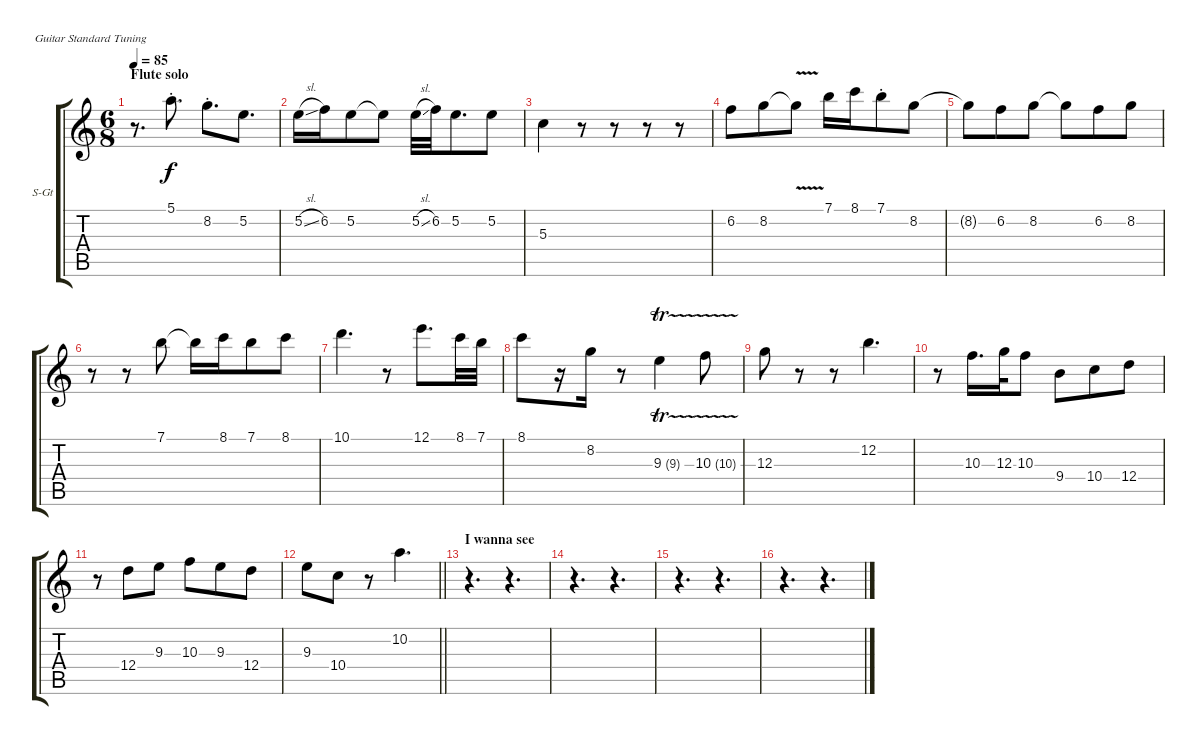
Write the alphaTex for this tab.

\bracketExtendMode groupsimilarinstruments
\firstSystemTrackNameOrientation horizontal
\otherSystemsTrackNameOrientation horizontal
\track ("Flute" "S-Gt") {instrument recorder}
\staff {score tabs}
\tuning (E4 B3 G3 D3 A2 E2)
\displaytranspose 12
\ts (6 8)
\section ("" "Flute solo")
\tempo 85
\clef g2
\ks c
r.8{d dy f} 5.1{st}.8{d} 8.2{st}.8{d} 5.2.8{d} |
5.2{sl}.16 6.2.16 5.2.8 5.2{t}.8 5.2{sl}.32 6.2.32 5.2.8{d} 5.2.8 |
5.3.4 r.8 r.8 r.8 r.8 |
6.2.8 8.2.8 8.2{v t}.8 7.1.16 8.1.16 7.1{st}.8 8.2.8 |
8.2{t}.8 6.2.8 8.2.8 8.2{t}.8 6.2.8 8.2.8 |
r.8 r.8 7.1.8 7.1{t}.16 8.1.16 7.1.8 8.1.8 |
10.1.4{d} r.8 12.1.8{d} 8.1.32 7.1.32 |
8.1.8 r.16 8.2.16 r.8 9.3{tr (9 16)}.4 10.3{tr (10 16)}.8 |
12.3.8 r.8 r.8 12.2.4{d} |
r.8 10.3.16{d} 12.3.32 10.3.8 9.4.8 10.4.8 12.4.8 |
r.8 12.4.8 9.3.8 10.3.8 9.3.8 12.4.8 |
\barLineRight lightlight
9.3.8 10.4.8 r.8 10.2.4{d} |
\section ("" "I wanna see")
r.4{d} r.4{d} |
r.4{d} r.4{d} |
r.4{d} r.4{d} |
r.4{d} r.4{d}
